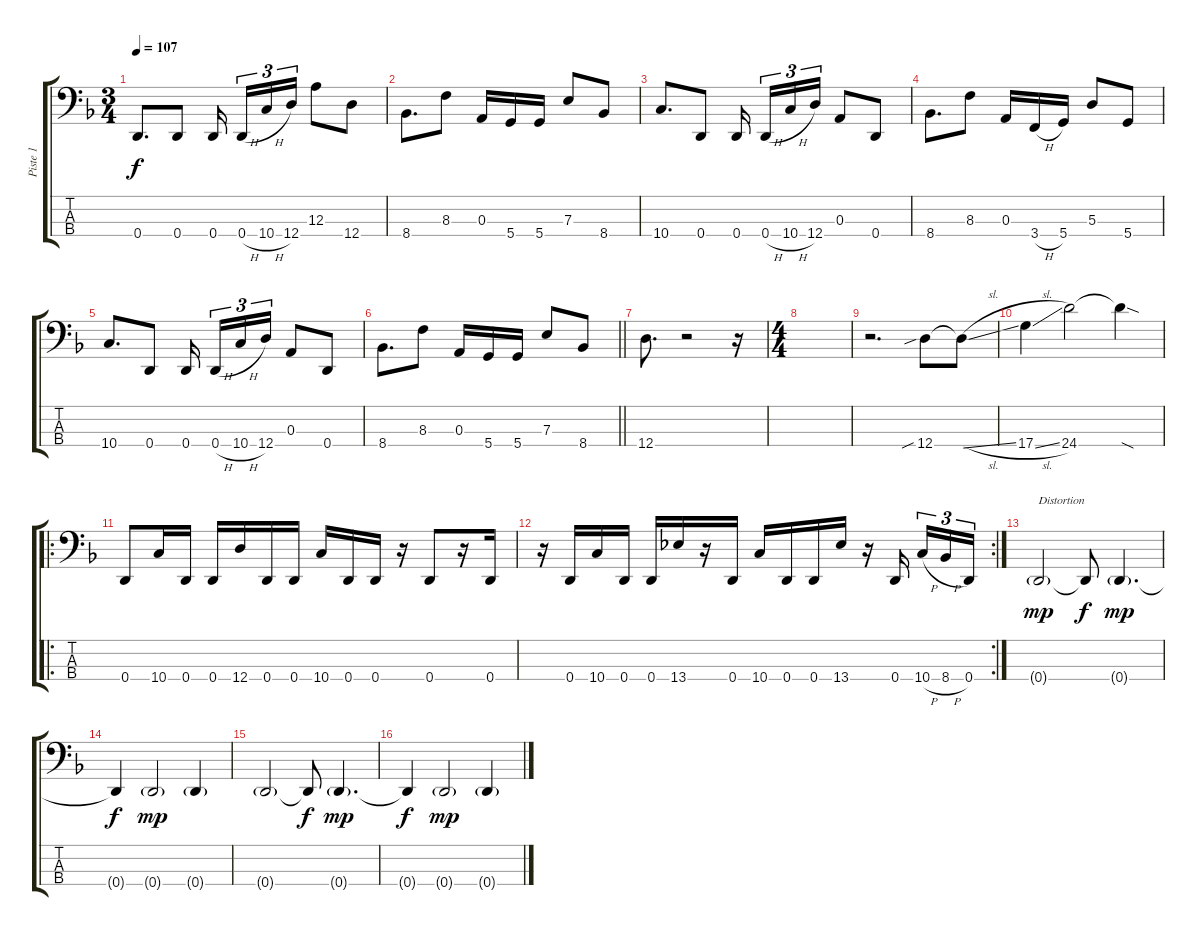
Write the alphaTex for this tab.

\track ("Piste 1" "Piste 1") {instrument electricbasspick}
\staff {score tabs}
\tuning (G2 D2 A1 D1) {hide}
\ts (3 4)
\tempo 107
\clef f4
\ks f
0.4.8{d dy f} 0.4.8 0.4.16{beam splitsecondary} 0.4{h}.16{tu (3 2)} 10.4{h}.16{tu (3 2)} 12.4.16{tu (3 2)} 12.3.8 12.4.8 |
8.4.8{d} 8.3.8 0.3.16 5.4.16 5.4.16 7.3.8 8.4.8 |
10.4.8{d} 0.4.8 0.4.16{beam splitsecondary} 0.4{h}.16{tu (3 2)} 10.4{h}.16{tu (3 2)} 12.4.16{tu (3 2)} 0.3.8 0.4.8 |
8.4.8{d} 8.3.8 0.3.16 3.4{h}.16 5.4.16 5.3.8 5.4.8 |
10.4.8{d} 0.4.8 0.4.16{beam splitsecondary} 0.4{h}.16{tu (3 2)} 10.4{h}.16{tu (3 2)} 12.4.16{tu (3 2)} 0.3.8 0.4.8 |
\barLineRight lightlight
8.4.8{d} 8.3.8 0.3.16 5.4.16 5.4.16 7.3.8 8.4.8 |
12.4.8{d} r.2 r.16 |
\ts (4 4)
|
r.2{d} 12.4{sib}.8 12.4{sl t}.8 |
17.4{sl}.4 24.4.2 24.4{sod t}.4 |
\ro
0.4.8 10.4.16 0.4.16 0.4.16 12.4.16 0.4.16 0.4.16 10.4.16 0.4.16 0.4.16 r.16 0.4.8 r.16 0.4.16 |
\rc 2
r.16 0.4.16 10.4.16 0.4.16 0.4.16 13.4.16 r.16 0.4.16 10.4.16 0.4.16 0.4.16 13.4.16 r.16 0.4.16{beam splitsecondary} 10.4{h}.16{tu (3 2)} 8.4{h}.16{tu (3 2)} 0.4.16{tu (3 2)} |
0.4{g}.2{txt "Distortion" dy mp} 0.4{t}.8{dy f} 0.4{g}.4{d dy mp} |
0.4{t}.4{dy f} 0.4{g}.2{dy mp} 0.4{g}.4 |
0.4{g}.2 0.4{t}.8{dy f} 0.4{g}.4{d dy mp} |
0.4{t}.4{dy f} 0.4{g}.2{dy mp} 0.4{g}.4
